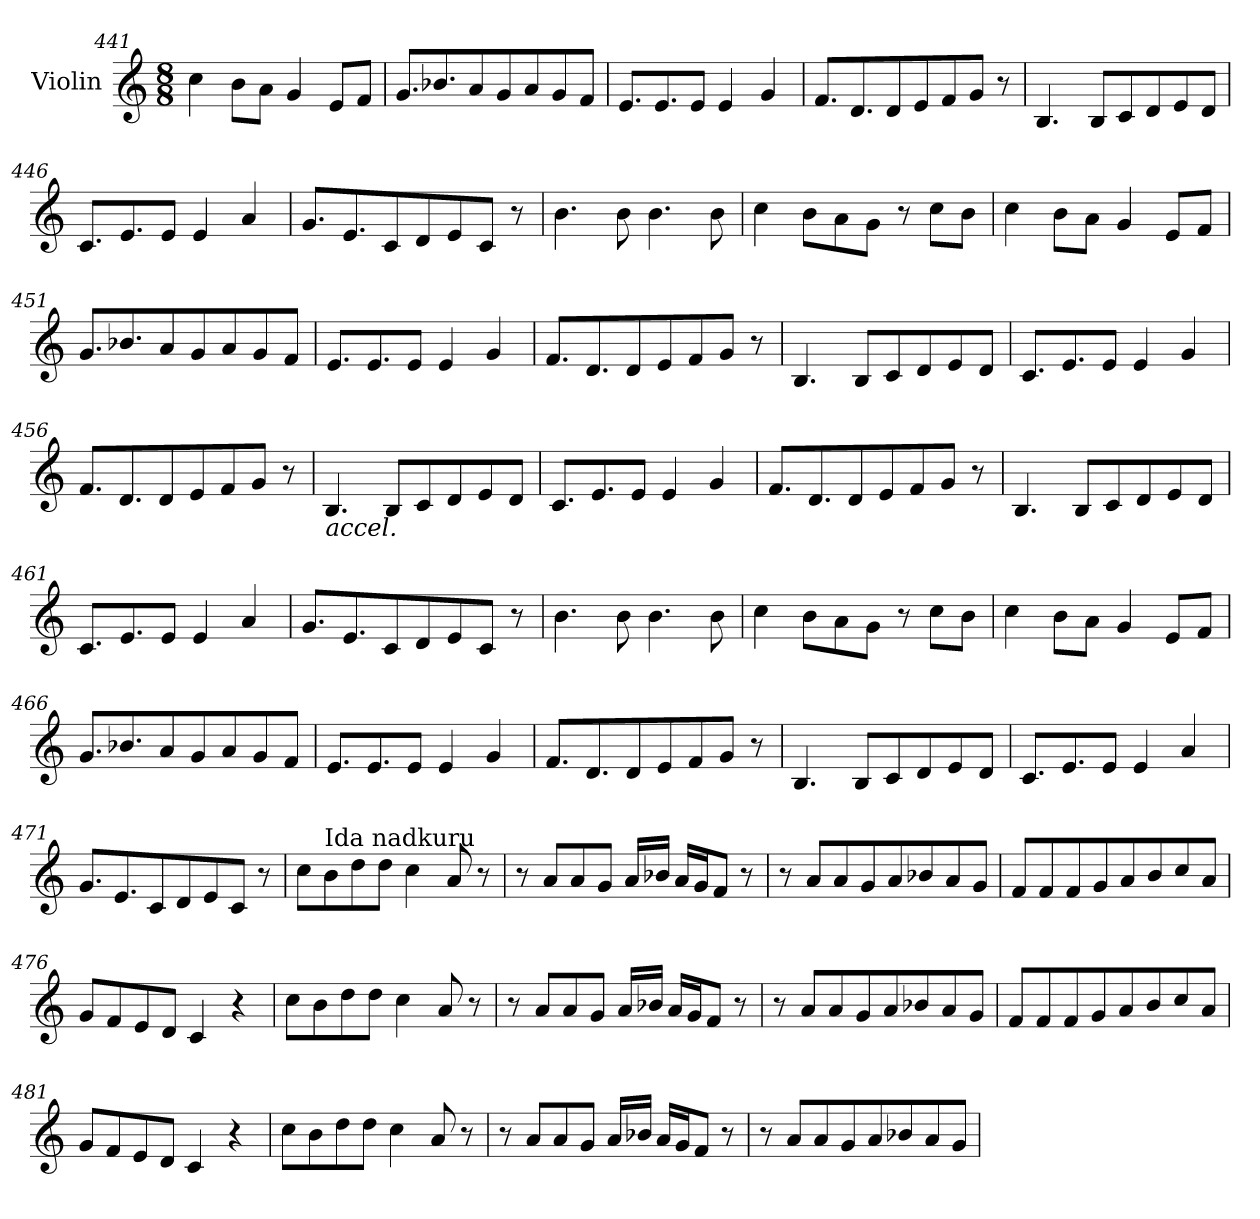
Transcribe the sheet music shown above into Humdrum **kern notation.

**kern
*part1
*staff1
*I"Violin
*clefG2
*k[]
*M8/8
=441
4cc\
8b\L
8a\J
4g/
8e/L
8f/J
=442
8.g/L
8.b-X/
8a/
8g/
8a/
8g/
8f/J
=443
8.e/L
8.e/
8e/J
4e/
4g/
!!LO:LB:g=z
=444
8.f/L
8.d/
8d/
8e/
8f/
8g/J
8r
=445
4.B/
8B/L
8c/
8d/
8e/
8d/J
=446
8.c/L
8.e/
8e/J
4e/
4a/
=447
8.g/L
8.e/
8c/
8d/
8e/
8c/J
8r
=448
4.b\
8b\
4.b\
8b\
!!LO:PB:g=z
=449
4cc\
8b\L
8a\
8g\J
8r
8cc\L
8b\J
=450
4cc\
8b\L
8a\J
4g/
8e/L
8f/J
=451
8.g/L
8.b-X/
8a/
8g/
8a/
8g/
8f/J
=452
8.e/L
8.e/
8e/J
4e/
4g/
!!LO:LB:g=z
=453
8.f/L
8.d/
8d/
8e/
8f/
8g/J
8r
=454
4.B/
8B/L
8c/
8d/
8e/
8d/J
=455
8.c/L
8.e/
8e/J
4e/
4g/
=456
8.f/L
8.d/
8d/
8e/
8f/
8g/J
8r
!!LO:LB:g=z
=457
!LO:TX:b:i:t=accel.
4.B/
8B/L
8c/
8d/
8e/
8d/J
=458
8.c/L
8.e/
8e/J
4e/
4g/
=459
8.f/L
8.d/
8d/
8e/
8f/
8g/J
8r
=460
4.B/
8B/L
8c/
8d/
8e/
8d/J
!!LO:LB:g=z
=461
8.c/L
8.e/
8e/J
4e/
4a/
=462
8.g/L
8.e/
8c/
8d/
8e/
8c/J
8r
=463
4.b\
8b\
4.b\
8b\
=464
4cc\
8b\L
8a\
8g\J
8r
8cc\L
8b\J
=465
4cc\
8b\L
8a\J
4g/
8e/L
8f/J
!!LO:LB:g=z
=466
8.g/L
8.b-X/
8a/
8g/
8a/
8g/
8f/J
=467
8.e/L
8.e/
8e/J
4e/
4g/
=468
8.f/L
8.d/
8d/
8e/
8f/
8g/J
8r
=469
4.B/
8B/L
8c/
8d/
8e/
8d/J
!!LO:LB:g=z
=470
8.c/L
8.e/
8e/J
4e/
4a/
=471
8.g/L
8.e/
8c/
8d/
8e/
8c/J
8r
=472
*MM120
8cc\L
!LO:TX:a:t=Ida nadkuru
8b\
8dd\
8dd\J
4cc\
8a/
8r
=473
8r
8a/L
8a/
8g/J
16a/LL
16b-X/JJ
16a/LL
16g/J
8f/J
8r
!!LO:LB:g=z
=474
8r
8a/L
8a/
8g/
8a/
8b-X/
8a/
8g/J
=475
8f/L
8f/
8f/
8g/
8a/
8b/
8cc/
8a/J
=476
8g/L
8f/
8e/
8d/J
4c/
4r
=477
8cc\L
8b\
8dd\
8dd\J
4cc\
8a/
8r
!!LO:LB:g=z
=478
8r
8a/L
8a/
8g/J
16a/LL
16b-X/JJ
16a/LL
16g/J
8f/J
8r
=479
8r
8a/L
8a/
8g/
8a/
8b-X/
8a/
8g/J
=480
8f/L
8f/
8f/
8g/
8a/
8b/
8cc/
8a/J
=481
8g/L
8f/
8e/
8d/J
4c/
4r
!!LO:PB:g=z
=482
*MM120
8cc\L
8b\
8dd\
8dd\J
4cc\
8a/
8r
=483
8r
8a/L
8a/
8g/J
16a/LL
16b-X/JJ
16a/LL
16g/J
8f/J
8r
=484
8r
8a/L
8a/
8g/
8a/
8b-X/
8a/
8g/J
=
*-
